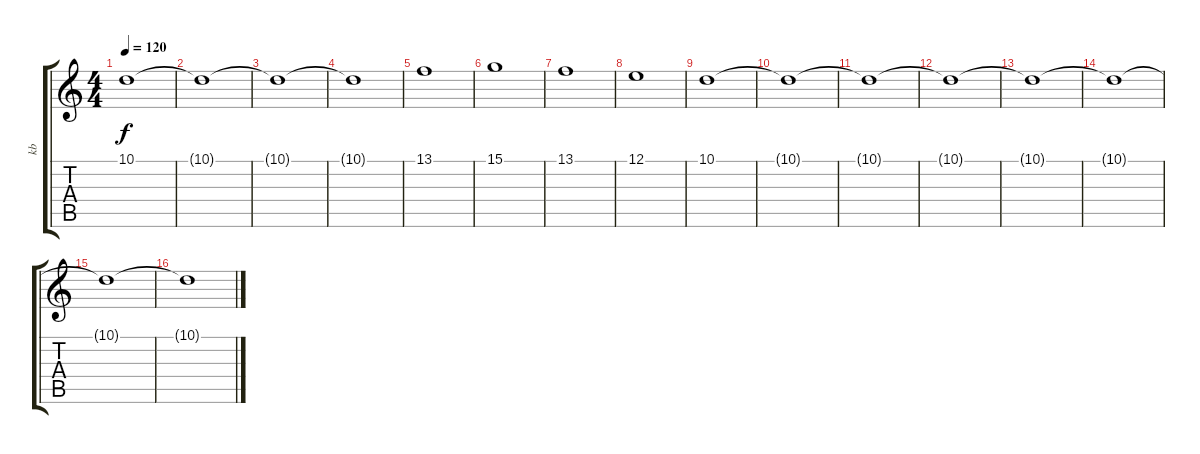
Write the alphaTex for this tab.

\track ("kb" "kb") {instrument stringensemble1}
\staff {score tabs}
\tuning (E4 B3 G3 D3 A2 E2) {hide}
\ts (4 4)
\tempo 120
\clef g2
\ks c
10.1.1{dy f} |
10.1{t}.1 |
10.1{t}.1 |
10.1{t}.1 |
13.1.1 |
15.1.1 |
13.1.1 |
12.1.1 |
10.1.1 |
10.1{t}.1 |
10.1{t}.1 |
10.1{t}.1 |
10.1{t}.1 |
10.1{t}.1 |
10.1{t}.1 |
10.1{t}.1
